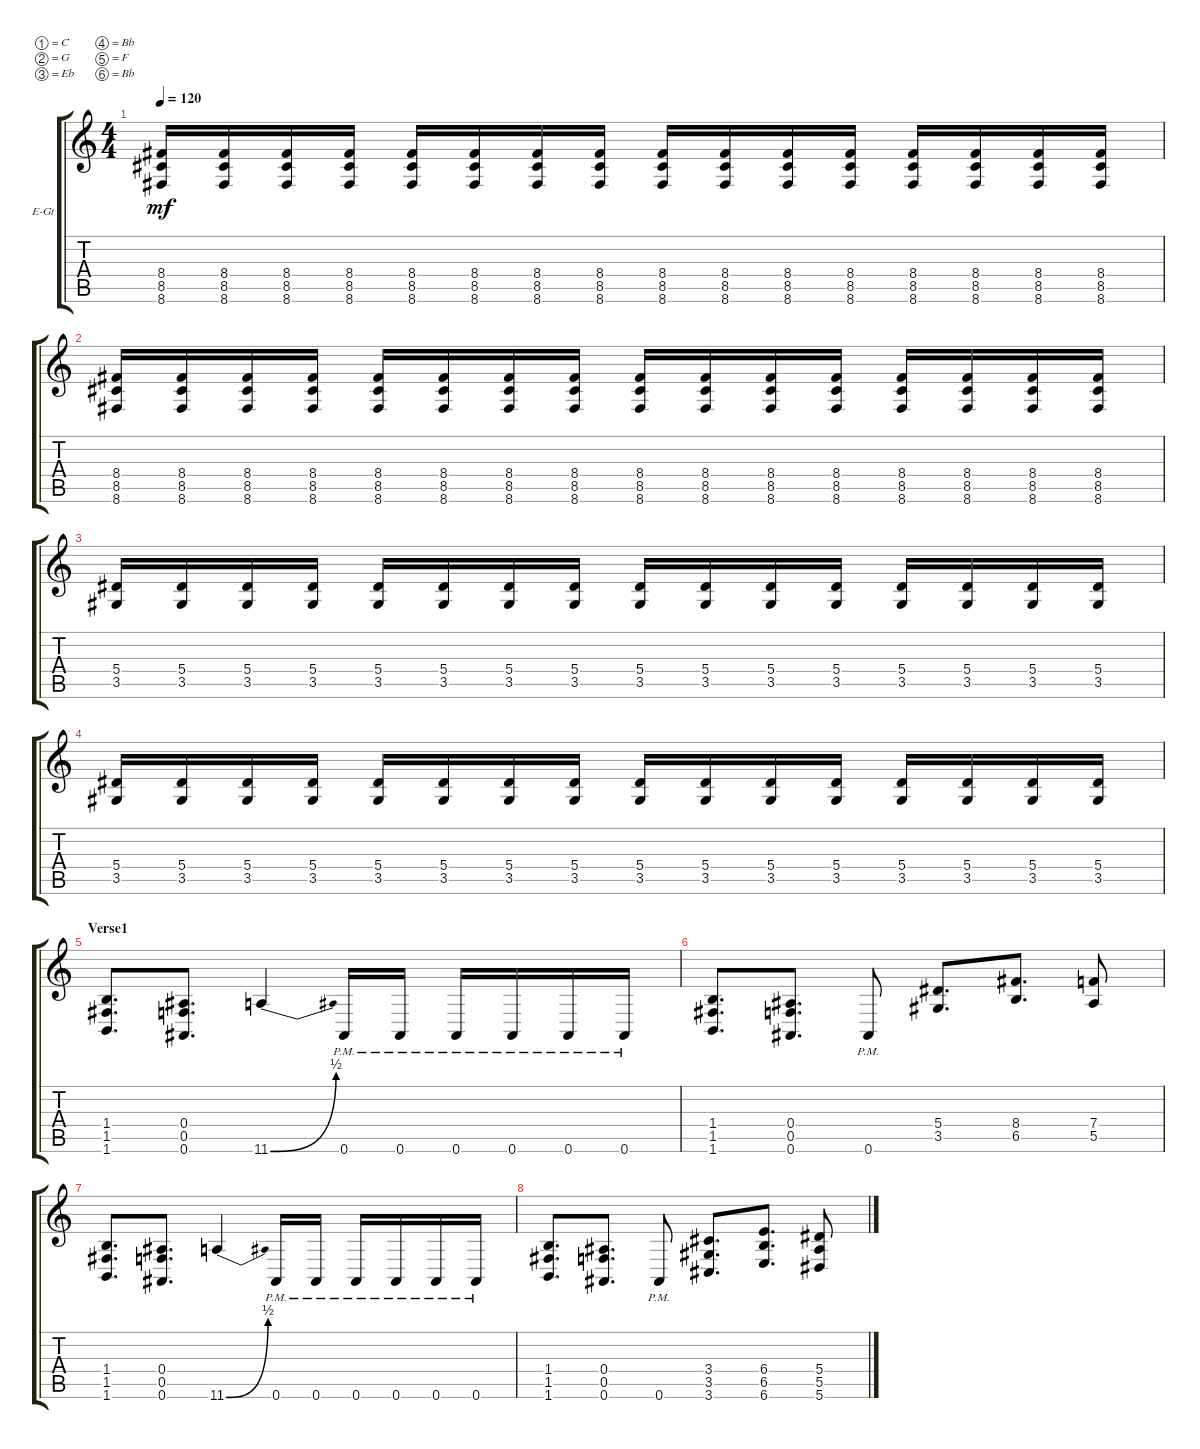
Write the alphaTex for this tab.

\bracketExtendMode groupsimilarinstruments
\firstSystemTrackNameOrientation horizontal
\otherSystemsTrackNameOrientation horizontal
\track ("Rhythm" "E-Gt") {instrument distortionguitar}
\staff {score tabs}
\tuning (C4 G3 Eb3 Bb2 F2 Bb1)
\ts (4 4)
\tempo 120
\clef g2
\ks c
(8.4 8.5 8.6).16{dy mf} (8.4 8.5 8.6).16 (8.4 8.5 8.6).16 (8.4 8.5 8.6).16 (8.4 8.5 8.6).16 (8.4 8.5 8.6).16 (8.4 8.5 8.6).16 (8.4 8.5 8.6).16 (8.4 8.5 8.6).16 (8.4 8.5 8.6).16 (8.4 8.5 8.6).16 (8.4 8.5 8.6).16 (8.4 8.5 8.6).16 (8.4 8.5 8.6).16 (8.4 8.5 8.6).16 (8.4 8.5 8.6).16 |
(8.4 8.5 8.6).16 (8.4 8.5 8.6).16 (8.4 8.5 8.6).16 (8.4 8.5 8.6).16 (8.4 8.5 8.6).16 (8.4 8.5 8.6).16 (8.4 8.5 8.6).16 (8.4 8.5 8.6).16 (8.4 8.5 8.6).16 (8.4 8.5 8.6).16 (8.4 8.5 8.6).16 (8.4 8.5 8.6).16 (8.4 8.5 8.6).16 (8.4 8.5 8.6).16 (8.4 8.5 8.6).16 (8.4 8.5 8.6).16 |
(5.4 3.5).16 (5.4 3.5).16 (5.4 3.5).16 (5.4 3.5).16 (5.4 3.5).16 (5.4 3.5).16 (5.4 3.5).16 (5.4 3.5).16 (5.4 3.5).16 (5.4 3.5).16 (5.4 3.5).16 (5.4 3.5).16 (5.4 3.5).16 (5.4 3.5).16 (5.4 3.5).16 (5.4 3.5).16 |
(5.4 3.5).16 (5.4 3.5).16 (5.4 3.5).16 (5.4 3.5).16 (5.4 3.5).16 (5.4 3.5).16 (5.4 3.5).16 (5.4 3.5).16 (5.4 3.5).16 (5.4 3.5).16 (5.4 3.5).16 (5.4 3.5).16 (5.4 3.5).16 (5.4 3.5).16 (5.4 3.5).16 (5.4 3.5).16 |
\section ("" "Verse1")
(1.4 1.5 1.6).8{d} (0.4 0.5 0.6).8{d} 11.6{be (bend 0 0 60 2)}.4 0.6{pm}.16 0.6{pm}.16 0.6{pm}.16 0.6{pm}.16 0.6{pm}.16 0.6{pm}.16 |
(1.4 1.5 1.6).8{d} (0.4 0.5 0.6).8{d} 0.6{pm}.8 (5.4 3.5).8{d} (8.4 6.5).8{d} (7.4 5.5).8 |
(1.4 1.5 1.6).8{d} (0.4 0.5 0.6).8{d} 11.6{be (bend 0 0 60 2)}.4 0.6{pm}.16 0.6{pm}.16 0.6{pm}.16 0.6{pm}.16 0.6{pm}.16 0.6{pm}.16 |
(1.4 1.5 1.6).8{d} (0.4 0.5 0.6).8{d} 0.6{pm}.8 (3.4 3.5 3.6).8{d} (6.4 6.5 6.6).8{d} (5.4 5.5 5.6).8
